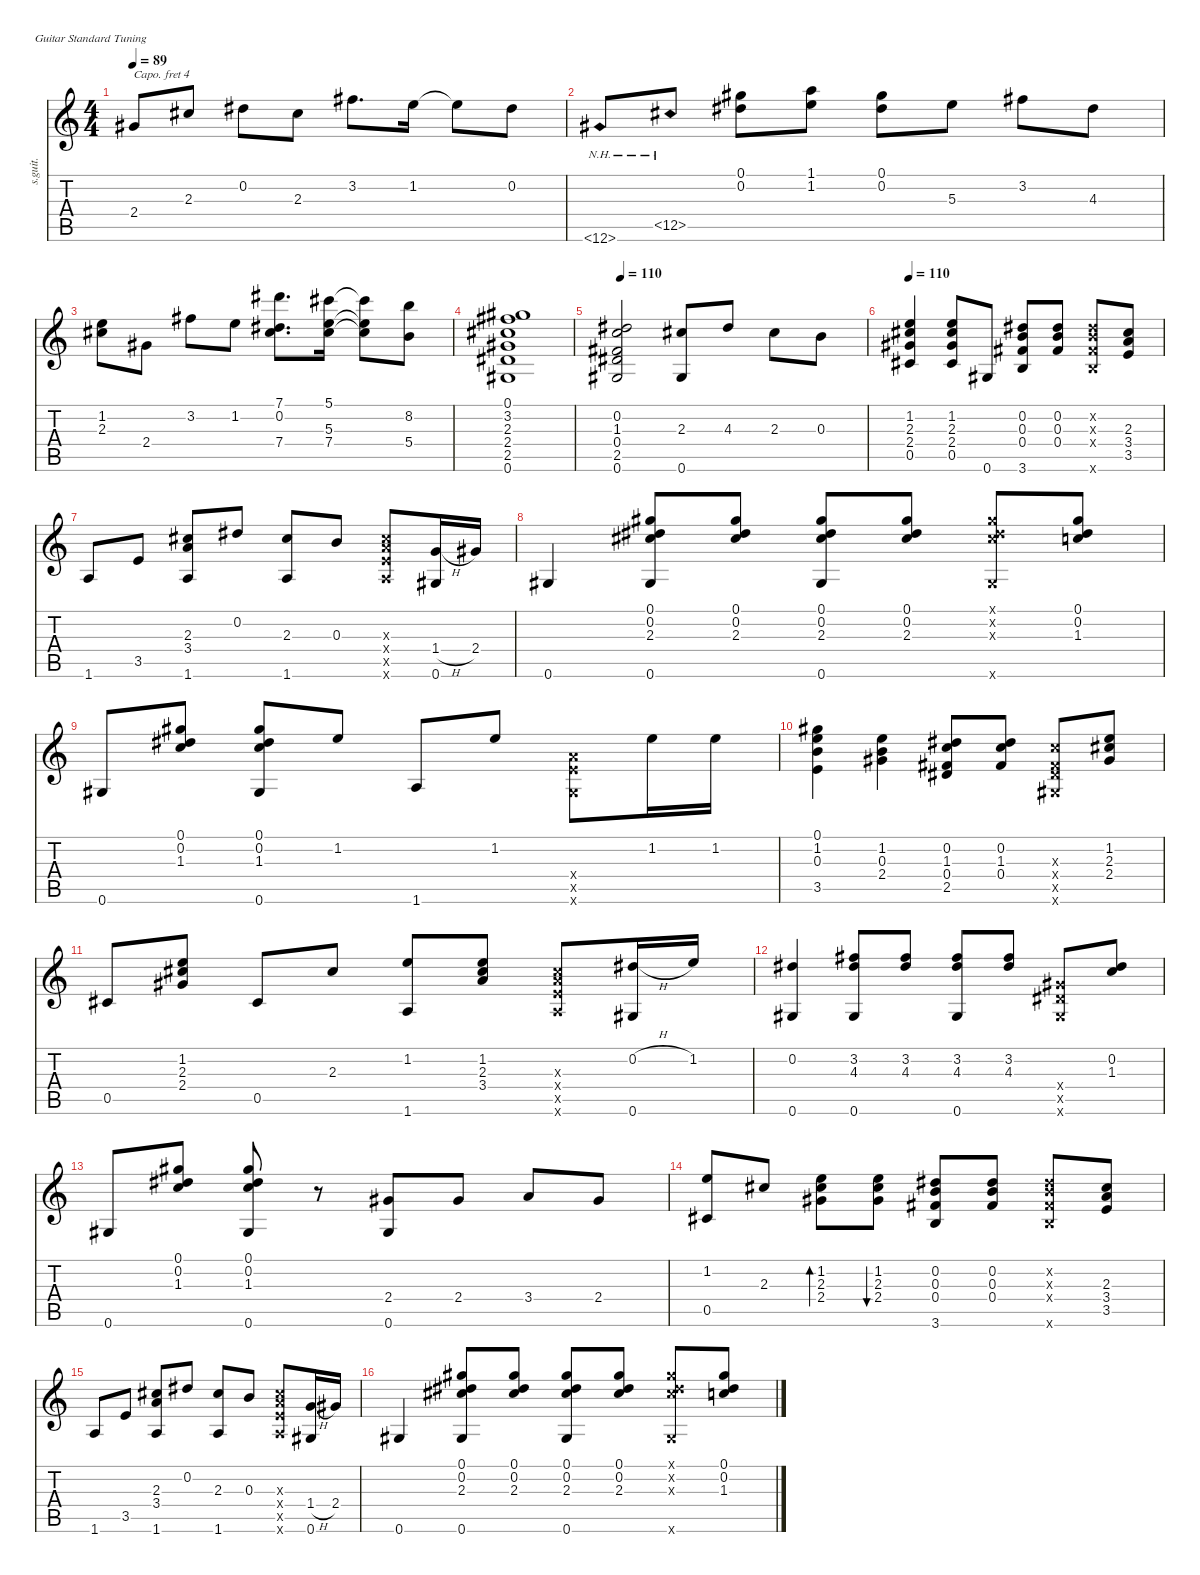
\defaultSystemsLayout 4
\hideDynamics
\bracketExtendMode nobrackets
\track ("Untitled" "s.guit.") {instrument acousticguitarsteel}
\staff {score tabs}
\capo 4
\tuning (E4 B3 G3 D3 A2 E2)
\ts (4 4)
\beaming (8 2 2 2 2)
\tempo 89
\clef g2
\ks c
2.4{acc #}.8{dy f instrument acousticguitarsteel beam Up} 2.3{acc #}.8{beam Up} 0.2{acc #}.8{beam Down} 2.3{acc #}.8{beam Down} 3.2{acc #}.8{d beam Down} 1.2.16{beam Down} 1.2{t}.8{beam Down} 0.2{acc #}.8{beam Down} |
12.6{nh acc #}.8{beam Up} 12.5{nh acc #}.8{beam Up} (0.1{acc #} 0.2{acc #}).8{beam Down} (1.1 1.2).8{beam Down} (0.1{acc #} 0.2{acc #}).8{beam Down} 5.3.8{beam Down} 3.2{acc #}.8{beam Down} 4.3{acc #}.8{beam Down} |
(1.2 2.3{acc #}).8{beam Down} 2.4{acc #}.8{beam Down} 3.2{acc #}.8{beam Down} 1.2.8{beam Down} (7.1{acc #} 0.2{acc #} 7.4{acc #}).8{d beam Down} (5.1{acc #} 5.3 7.4{acc #}).16{beam Down} (5.1{t acc #} 5.3{t} 7.4{t acc #}).8{beam Down} (8.2 5.4).8{beam Down} |
(0.1{acc #} 3.2{acc #} 2.3{acc #} 2.4{acc #} 2.5{acc #} 0.6{acc #}).1{beam Up} |
\tempo 110
(0.2{acc #} 1.3 0.4{acc #} 2.5{acc #} 0.6{acc #}).2{beam Up} (2.3{acc #} 0.6{acc #}).8{beam Up} 4.3{acc #}.8{beam Up} 2.3{acc #}.8{beam Down} 0.3.8{beam Down} |
\tempo 110
(1.2 2.3{acc #} 2.4{acc #} 0.5{acc #}).4{beam Up} (1.2 2.3{acc #} 2.4{acc #} 0.5{acc #}).8{beam Up} 0.6{acc #}.8{beam Up} (0.2{acc #} 0.3 0.4{acc #} 3.6).8{beam Up} (0.2{acc #} 0.3 0.4{acc #}).8{beam Up} (0.2{x acc #} 0.3{x} 0.4{x acc #} 3.6{x}).8{beam Up} (2.3{acc #} 3.4 3.5).8{beam Up} |
1.6.8{beam Up} 3.5.8{beam Up} (2.3{acc #} 3.4 1.6).8{beam Up} 0.2{acc #}.8{beam Up} (2.3{acc #} 1.6).8{beam Up} 0.3.8{beam Up} (2.3{x acc #} 3.4{x} 3.5{x} 1.6{x}).8{beam Up} (1.4{h} 0.6{acc #}).16{beam Up} 2.4{acc #}.16{beam Up} |
0.6{acc #}.4{beam Up} (0.1{acc #} 0.2{acc #} 2.3{acc #} 0.6{acc #}).8{beam Up} (0.1{acc #} 0.2{acc #} 2.3{acc #}).8{beam Up} (0.1{acc #} 0.2{acc #} 2.3{acc #} 0.6{acc #}).8{beam Up} (0.1{acc #} 0.2{acc #} 2.3{acc #}).8{beam Up} (0.1{x acc #} 0.2{x acc #} 2.3{x acc #} 0.6{x acc #}).8{beam Up} (0.1{acc #} 0.2{acc #} 1.3).8{beam Up} |
0.6{acc #}.8{beam Up} (0.1{acc #} 0.2{acc #} 1.3).8{beam Up} (0.1{acc #} 0.2{acc #} 1.3 0.6{acc #}).8{beam Up} 1.2.8{beam Up} 1.6.8{beam Up} 1.2.8{beam Up} (3.4{x} 3.5{x} 0.6{x acc #}).8{beam Down} 1.2.16{beam Down} 1.2.16{beam Down} |
(0.1{acc #} 1.2 0.3 3.5).4{beam Down} (1.2 0.3 2.4{acc #}).4{beam Down} (0.2{acc #} 1.3 0.4{acc #} 2.5{acc #}).8{beam Up} (0.2{acc #} 1.3 0.4{acc #}).8{beam Up} (1.3{x} 0.4{x acc #} 2.5{x acc #} 0.6{x acc #}).8{beam Up} (1.2 2.3{acc #} 2.4{acc #}).8{beam Up} |
0.5{acc #}.8{beam Up} (1.2 2.3{acc #} 2.4{acc #}).8{beam Up} 0.5{acc #}.8{beam Up} 2.3{acc #}.8{beam Up} (1.2 1.6).8{beam Up} (1.2 2.3{acc #} 3.4).8{beam Up} (2.3{x acc #} 3.4{x} 3.5{x} 1.6{x}).8{beam Up} (0.2{h acc #} 0.6{acc #}).16{beam Up} 1.2.16{beam Up} |
(0.2{acc #} 0.6{acc #}).4{beam Up} (3.2{acc #} 4.3{acc #} 0.6{acc #}).8{beam Up} (3.2{acc #} 4.3{acc #}).8{beam Up} (3.2{acc #} 4.3{acc #} 0.6{acc #}).8{beam Up} (3.2{acc #} 4.3{acc #}).8{beam Up} (2.4{x acc #} 2.5{x acc #} 0.6{x acc #}).8{beam Up} (0.2{acc #} 1.3).8{beam Up} |
0.6{acc #}.8{beam Up} (0.1{acc #} 0.2{acc #} 1.3).8{beam Up} (0.1{acc #} 0.2{acc #} 1.3 0.6{acc #}).8{beam Up} r.8{beam Down} (2.4{acc #} 0.6{acc #}).8{beam Up} 2.4{acc #}.8{beam Up} 3.4.8{beam Up} 2.4{acc #}.8{beam Up} |
(1.2 0.5{acc #}).8{beam Up} 2.3{acc #}.8{beam Up} (1.2 2.3{acc #} 2.4{acc #}).8{bd 30 beam Down} (1.2 2.3{acc #} 2.4{acc #}).8{bu 30 beam Down} (0.2{acc #} 0.3 0.4{acc #} 3.6).8{beam Up} (0.2{acc #} 0.3 0.4{acc #}).8{beam Up} (0.2{x acc #} 0.3{x} 0.4{x acc #} 3.6{x}).8{beam Up} (2.3{acc #} 3.4 3.5).8{beam Up} |
1.6.8{beam Up} 3.5.8{beam Up} (2.3{acc #} 3.4 1.6).8{beam Up} 0.2{acc #}.8{beam Up} (2.3{acc #} 1.6).8{beam Up} 0.3.8{beam Up} (2.3{x acc #} 3.4{x} 3.5{x} 1.6{x}).8{beam Up} (1.4{h} 0.6{acc #}).16{beam Up} 2.4{acc #}.16{beam Up} |
0.6{acc #}.4{beam Up} (0.1{acc #} 0.2{acc #} 2.3{acc #} 0.6{acc #}).8{beam Up} (0.1{acc #} 0.2{acc #} 2.3{acc #}).8{beam Up} (0.1{acc #} 0.2{acc #} 2.3{acc #} 0.6{acc #}).8{beam Up} (0.1{acc #} 0.2{acc #} 2.3{acc #}).8{beam Up} (0.1{x acc #} 0.2{x acc #} 2.3{x acc #} 0.6{x acc #}).8{beam Up} (0.1{acc #} 0.2{acc #} 1.3).8{beam Up}
